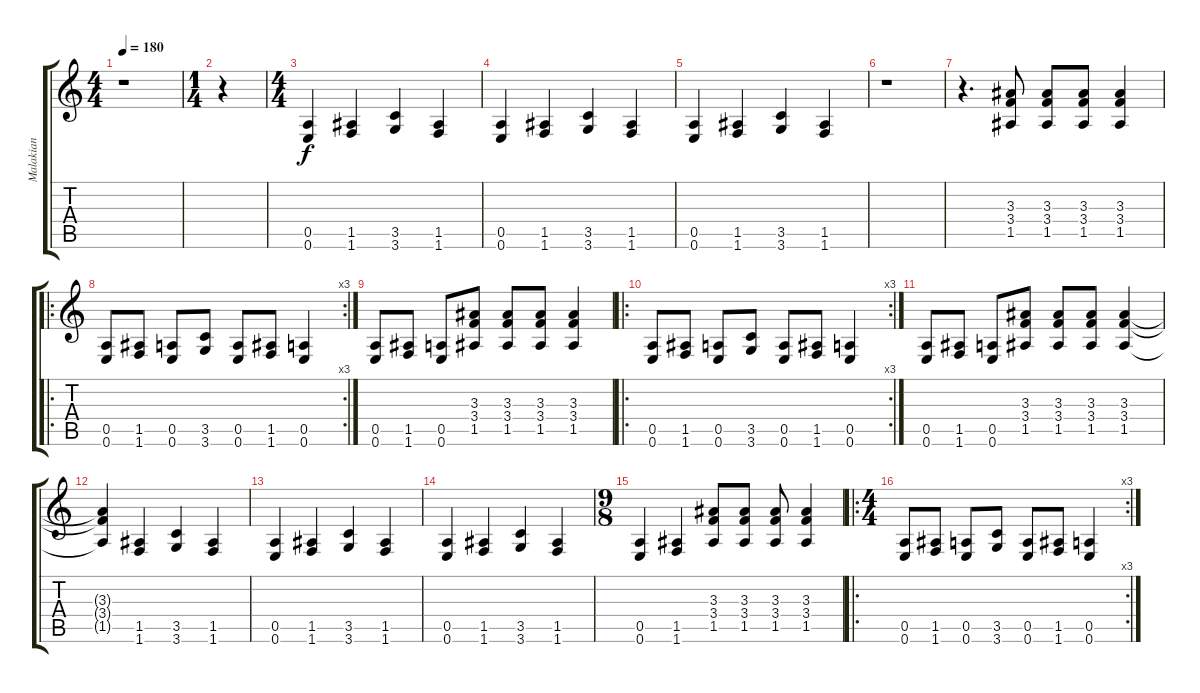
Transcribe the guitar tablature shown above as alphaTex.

\track ("Malakian" "Malakian") {instrument distortionguitar}
\staff {score tabs}
\tuning (E4 B3 G3 D3 A2 E2) {hide}
\ts (4 4)
\tempo 180
\clef g2
\ks c
r.1{dy f} |
\ts (1 4)
r.4 |
\ts (4 4)
(0.5 0.6).4 (1.5 1.6).4 (3.5 3.6).4 (1.5 1.6).4 |
(0.5 0.6).4 (1.5 1.6).4 (3.5 3.6).4 (1.5 1.6).4 |
(0.5 0.6).4 (1.5 1.6).4 (3.5 3.6).4 (1.5 1.6).4 |
r.1 |
r.4{d} (3.3 3.4 1.5).8 (3.3 3.4 1.5).8 (3.3 3.4 1.5).8 (3.3 3.4 1.5).4 |
\ro
\rc 3
(0.5 0.6).8 (1.5 1.6).8 (0.5 0.6).8 (3.5 3.6).8 (0.5 0.6).8 (1.5 1.6).8 (0.5 0.6).4 |
(0.5 0.6).8 (1.5 1.6).8 (0.5 0.6).8 (3.3 3.4 1.5).8 (3.3 3.4 1.5).8 (3.3 3.4 1.5).8 (3.3 3.4 1.5).4 |
\ro
\rc 3
(0.5 0.6).8 (1.5 1.6).8 (0.5 0.6).8 (3.5 3.6).8 (0.5 0.6).8 (1.5 1.6).8 (0.5 0.6).4 |
(0.5 0.6).8 (1.5 1.6).8 (0.5 0.6).8 (3.3 3.4 1.5).8 (3.3 3.4 1.5).8 (3.3 3.4 1.5).8 (3.3 3.4 1.5).4 |
(3.3{t} 3.4{t} 1.5{t}).4 (1.5 1.6).4 (3.5 3.6).4 (1.5 1.6).4 |
(0.5 0.6).4 (1.5 1.6).4 (3.5 3.6).4 (1.5 1.6).4 |
(0.5 0.6).4 (1.5 1.6).4 (3.5 3.6).4 (1.5 1.6).4 |
\ts (9 8)
(0.5 0.6).4 (1.5 1.6).4 (3.3 3.4 1.5).8 (3.3 3.4 1.5).8 (3.3 3.4 1.5).8 (3.3 3.4 1.5).4 |
\ro
\rc 3
\ts (4 4)
(0.5 0.6).8 (1.5 1.6).8 (0.5 0.6).8 (3.5 3.6).8 (0.5 0.6).8 (1.5 1.6).8 (0.5 0.6).4
